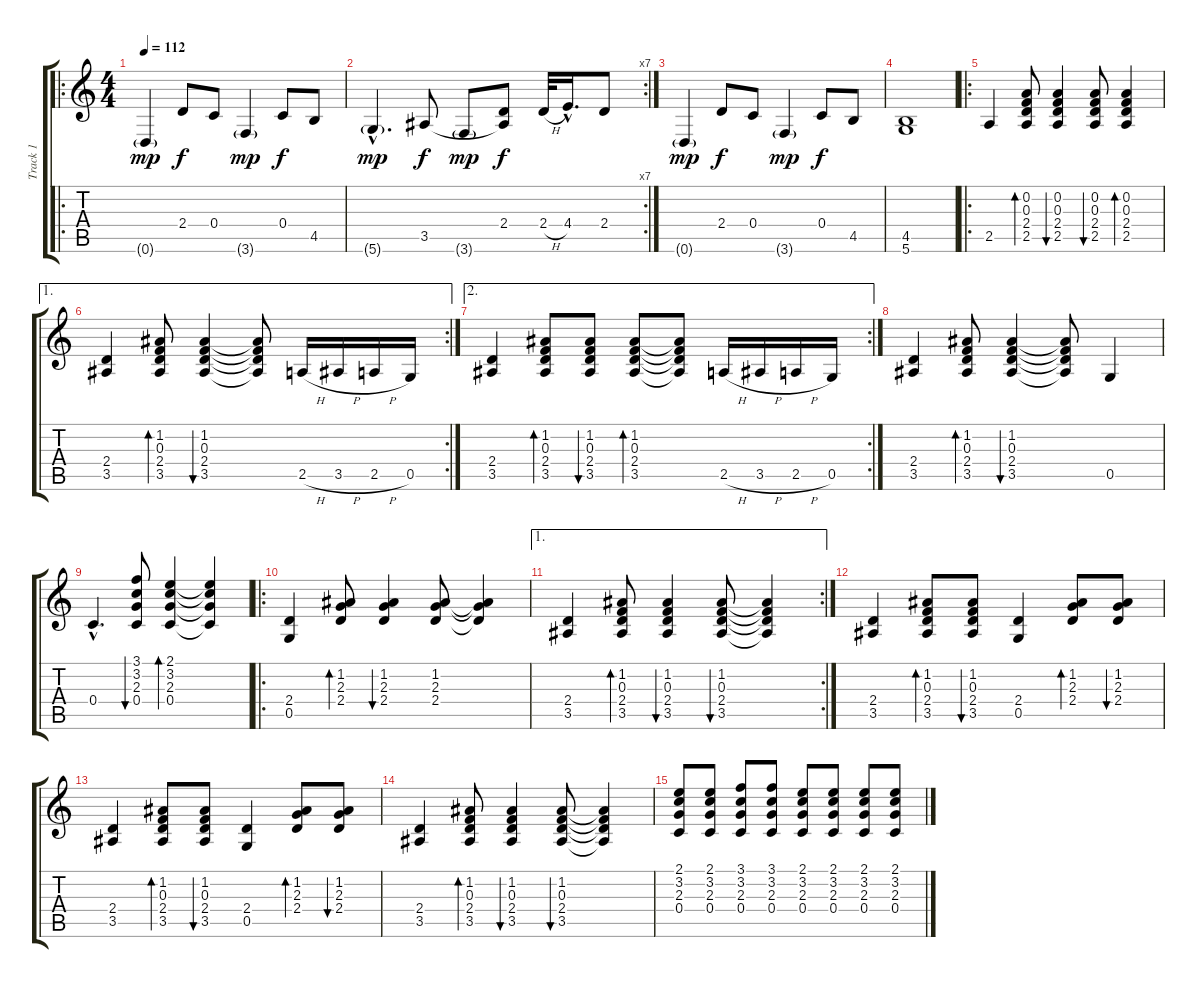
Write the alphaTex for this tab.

\track ("Track 1" "Track 1") {instrument acousticguitarnylon}
\staff {score tabs}
\tuning (D4 A3 F3 C3 G2 D2) {hide}
\ro
\ts (4 4)
\tempo 112
\clef g2
\ks c
0.6{g}.4{dy mp instrument acousticguitarnylon} 2.4.8{dy f} 0.4.8 3.6{g}.4{dy mp} 0.4.8{dy f} 4.5.8 |
\rc 7
5.6{g hac}.4{d dy mp} 3.5.8{dy f} 3.6{g}.8{dy mp} (2.4 3.5{t}).8{dy f} 2.4{h}.32 4.4{hac}.16{d} 2.4.8 |
0.6{g}.4{dy mp} 2.4.8{dy f} 0.4.8 3.6{g}.4{dy mp} 0.4.8{dy f} 4.5.8 |
(4.5 5.6).1 |
\ro
2.5.4 (0.2 0.3 2.4 2.5).8{bd 60} (0.2 0.3 2.4 2.5).4{bu 60} (0.2 0.3 2.4 2.5).8{bu 60} (0.2 0.3 2.4 2.5).4{bd 60} |
\ae 1
\rc 2
(2.4 3.5).4 (1.2 0.3 2.4 3.5).8{bd 60} (1.2 0.3 2.4 3.5).4{bu 60} (1.2{t} 0.3{t} 2.4{t} 3.5{t}).8 2.5{h}.16 3.5{h}.16 2.5{h}.16 0.5.16 |
\ae 2
\rc 2
(2.4 3.5).4 (1.2 0.3 2.4 3.5).8{bd 60} (1.2 0.3 2.4 3.5).8{bu 60} (1.2 0.3 2.4 3.5).8{bd 60} (1.2{t} 0.3{t} 2.4{t} 3.5{t}).8 2.5{h}.16 3.5{h}.16 2.5{h}.16 0.5.16 |
(2.4 3.5).4 (1.2 0.3 2.4 3.5).8{bd 60} (1.2 0.3 2.4 3.5).4{bu 60} (1.2{t} 0.3{t} 2.4{t} 3.5{t}).8 0.5.4 |
0.4{hac}.4{d} (3.1 3.2 2.3 0.4).8{bu 60} (2.1 3.2 2.3 0.4).4{bd 60} (2.1{t} 3.2{t} 2.3{t} 0.4{t}).4 |
\ro
(2.4 0.5).4 (1.2 2.3 2.4).8{bd 60} (1.2 2.3 2.4).4{bu 60} (1.2 2.3 2.4).8 (1.2{t} 2.3{t} 2.4{t}).4 |
\ae 1
\rc 2
(2.4 3.5).4 (1.2 0.3 2.4 3.5).8{bd 60} (1.2 0.3 2.4 3.5).4{bu 60} (1.2 0.3 2.4 3.5).8{bu 60} (1.2{t} 0.3{t} 2.4{t} 3.5{t}).4 |
(2.4 3.5).4 (1.2 0.3 2.4 3.5).8{bd 60} (1.2 0.3 2.4 3.5).8{bu 60} (2.4 0.5).4 (1.2 2.3 2.4).8{bd 60} (1.2 2.3 2.4).8{bu 60} |
(2.4 3.5).4 (1.2 0.3 2.4 3.5).8{bd 60} (1.2 0.3 2.4 3.5).8{bu 60} (2.4 0.5).4 (1.2 2.3 2.4).8{bd 60} (1.2 2.3 2.4).8{bu 60} |
(2.4 3.5).4 (1.2 0.3 2.4 3.5).8{bd 60} (1.2 0.3 2.4 3.5).4{bu 60} (1.2 0.3 2.4 3.5).8{bu 60} (1.2{t} 0.3{t} 2.4{t} 3.5{t}).4 |
(2.1 3.2 2.3 0.4).8 (2.1 3.2 2.3 0.4).8 (3.1 3.2 2.3 0.4).8 (3.1 3.2 2.3 0.4).8 (2.1 3.2 2.3 0.4).8 (2.1 3.2 2.3 0.4).8 (2.1 3.2 2.3 0.4).8 (2.1 3.2 2.3 0.4).8
